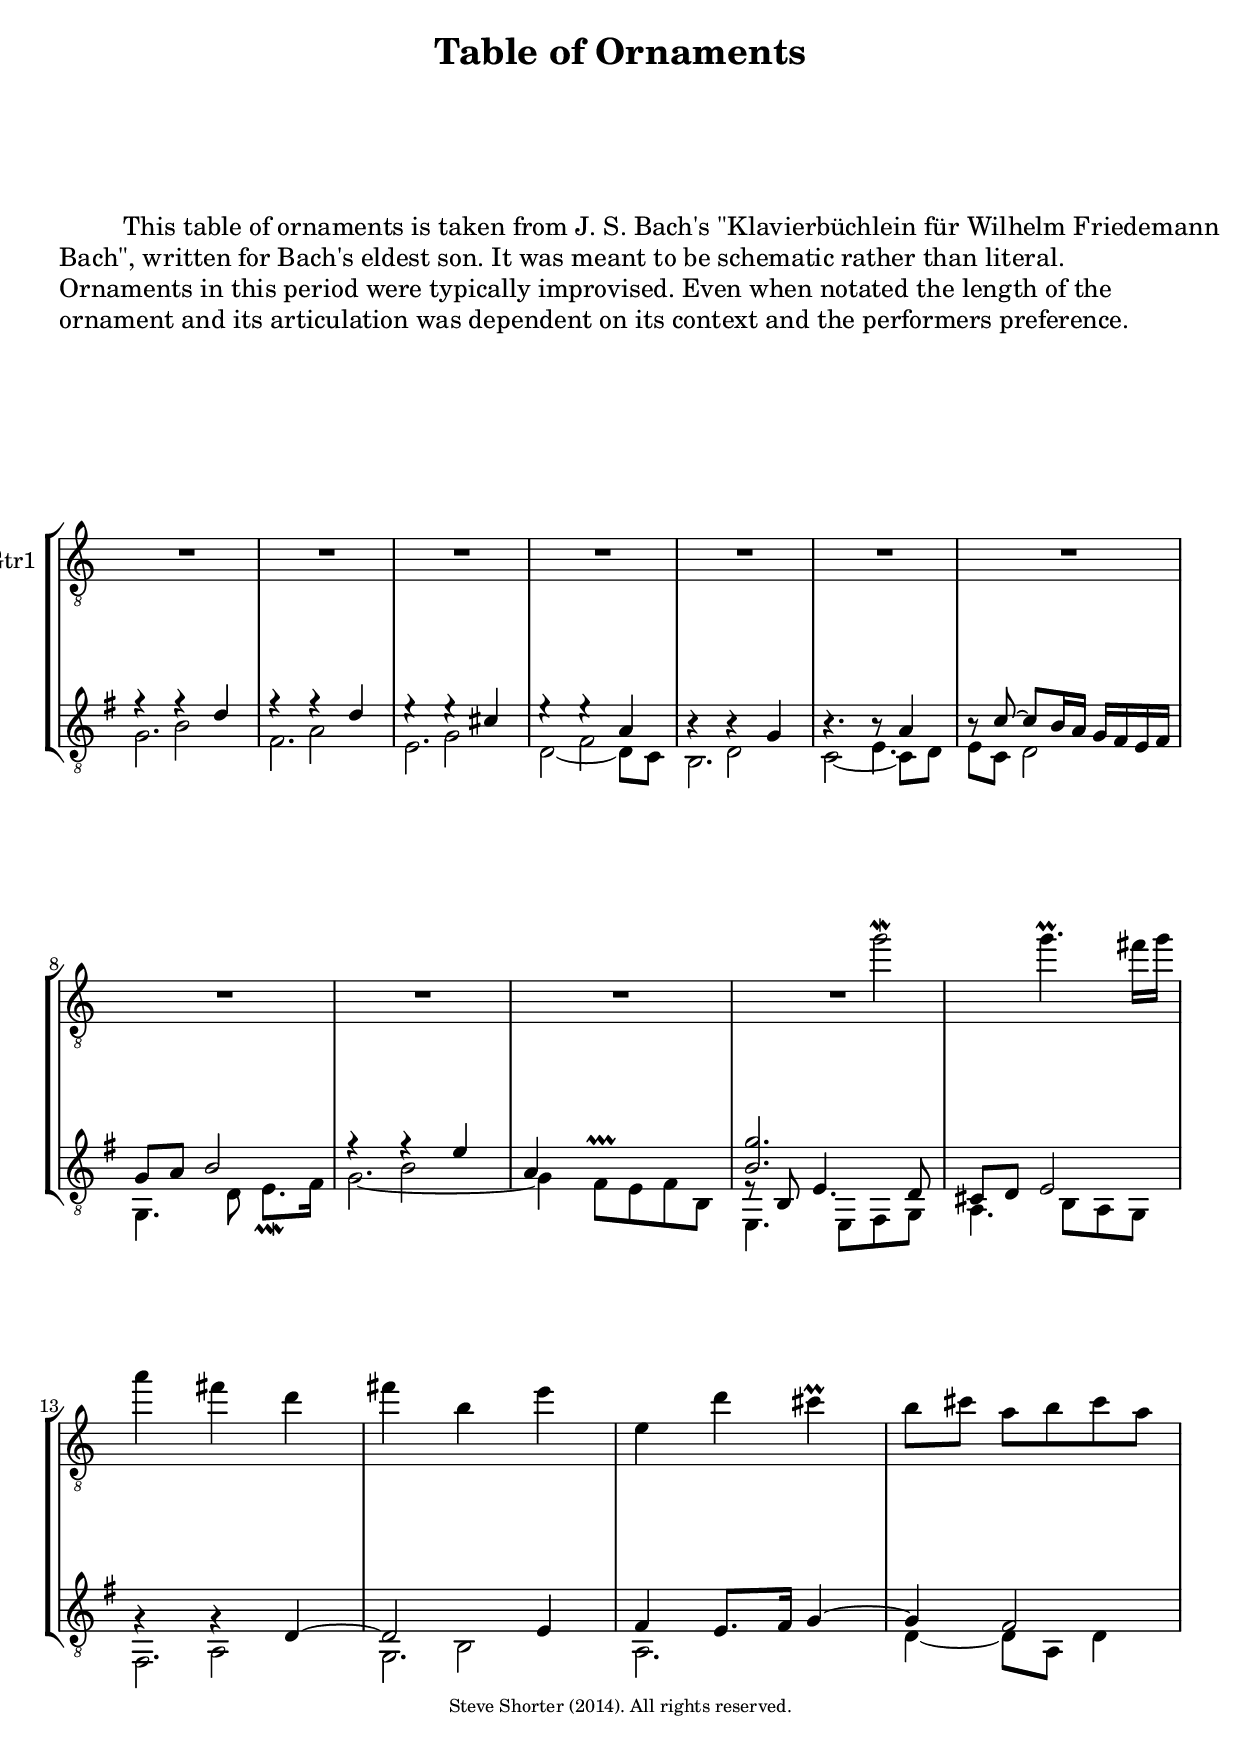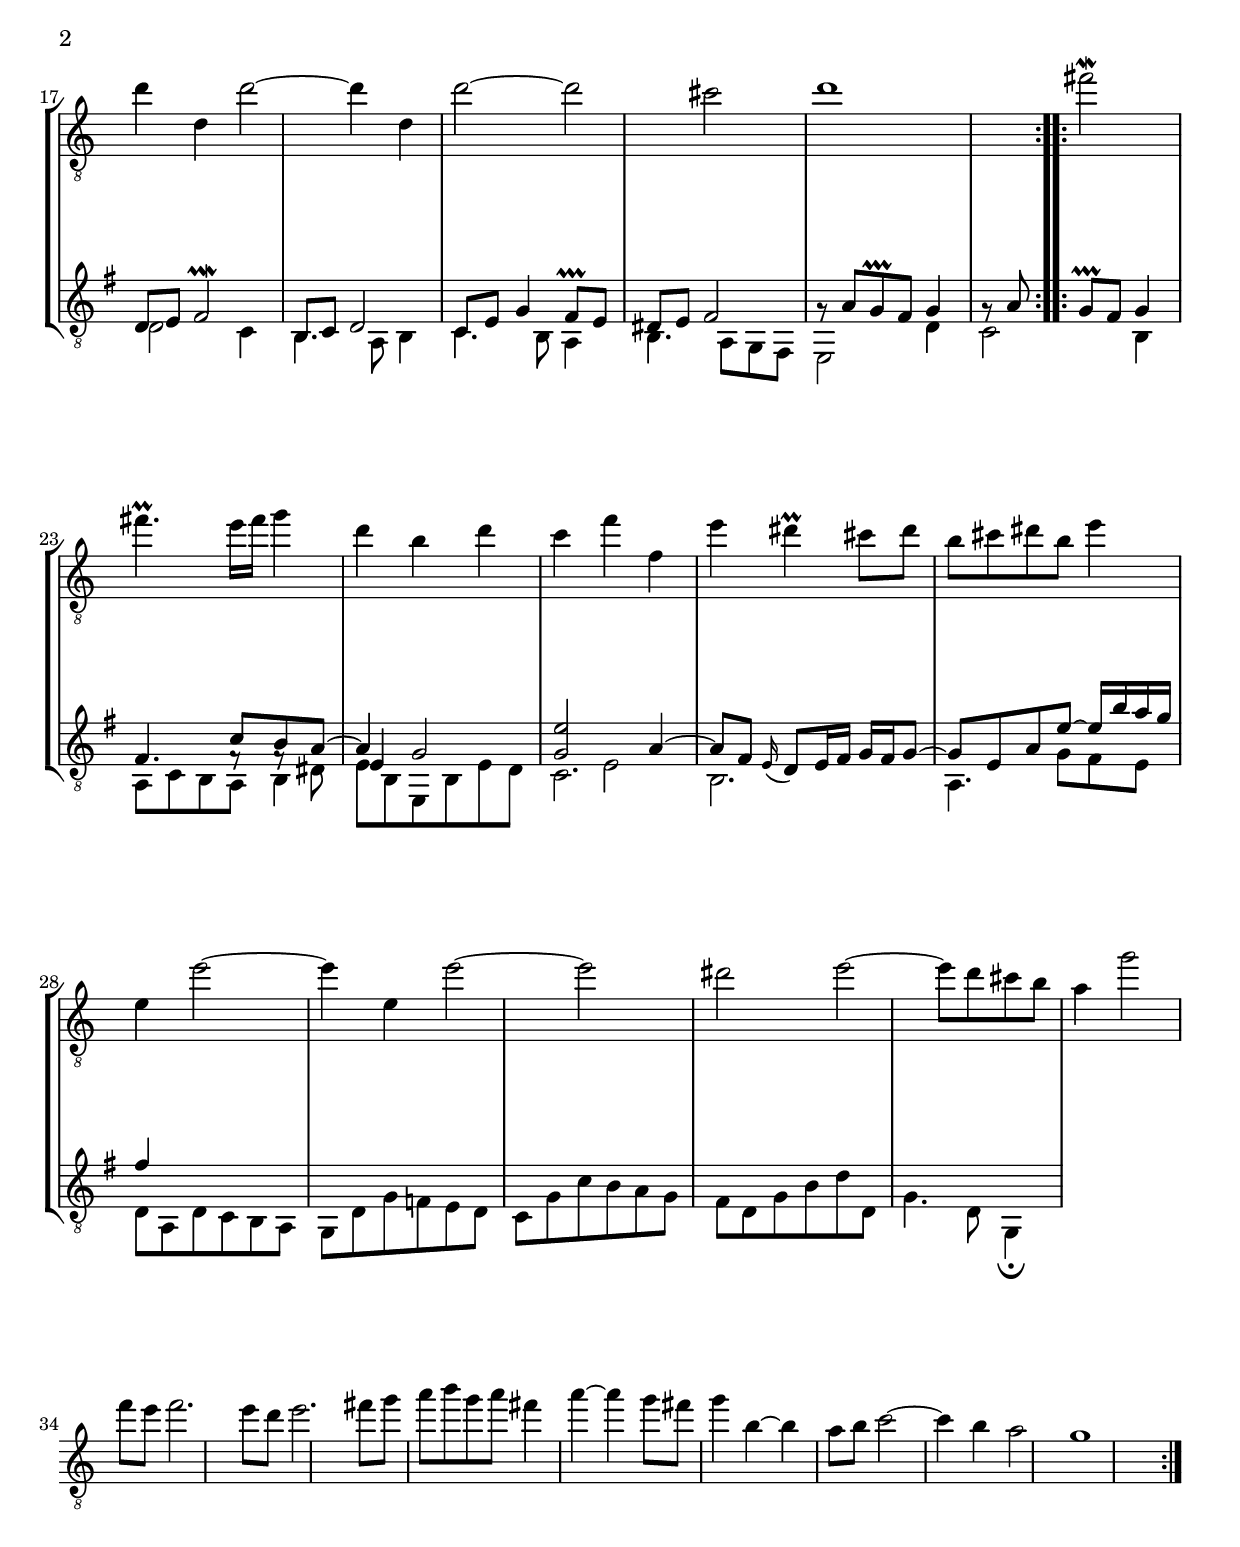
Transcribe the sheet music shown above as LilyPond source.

\version "2.18.0"

\include "../common/ornaments/guitar1.ly"
\include "../common/ornaments/guitar2.ly"

global = {
  \clef "G_8"
}

\bookpart {

    \paper { indent = 0 }

    \header {
	title = "Table of Ornaments"
	subtitle = " "
	subsubtitle = " "
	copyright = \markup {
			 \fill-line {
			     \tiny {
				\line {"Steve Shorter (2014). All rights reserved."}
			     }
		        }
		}
    }

   \tocItem \markup { Table of Ornaments }


\markup { \column {
	" "
	" "
	\fontsize #1 {
	" "
	"         This table of ornaments is taken from J. S. Bach's \"Klavierbüchlein für Wilhelm Friedemann"
	"Bach\", written for Bach's eldest son. It was meant to be schematic rather than literal."
	"Ornaments in this period were typically improvised. Even when notated the length of the"
	"ornament and its articulation was dependent on its context and the performers preference."
	" "
	" "
	" "
	" "
	" "
	" "
	}
    }
}
    \score {
	\new StaffGroup \with {
	    \override StaffGrouper #'staff-staff-spacing =
		#'((basic-distance . 10)
		   (minimum-distance . 8)
		   (padding . 8))
            }
	<<
	    \new Staff \with { \remove "Time_signature_engraver" }
		<< \global \guitarone >>
	    \new Staff \with { \remove "Time_signature_engraver" }
		<< \global \guitartwo >>
	>>
	

	\layout { }
    }
}

